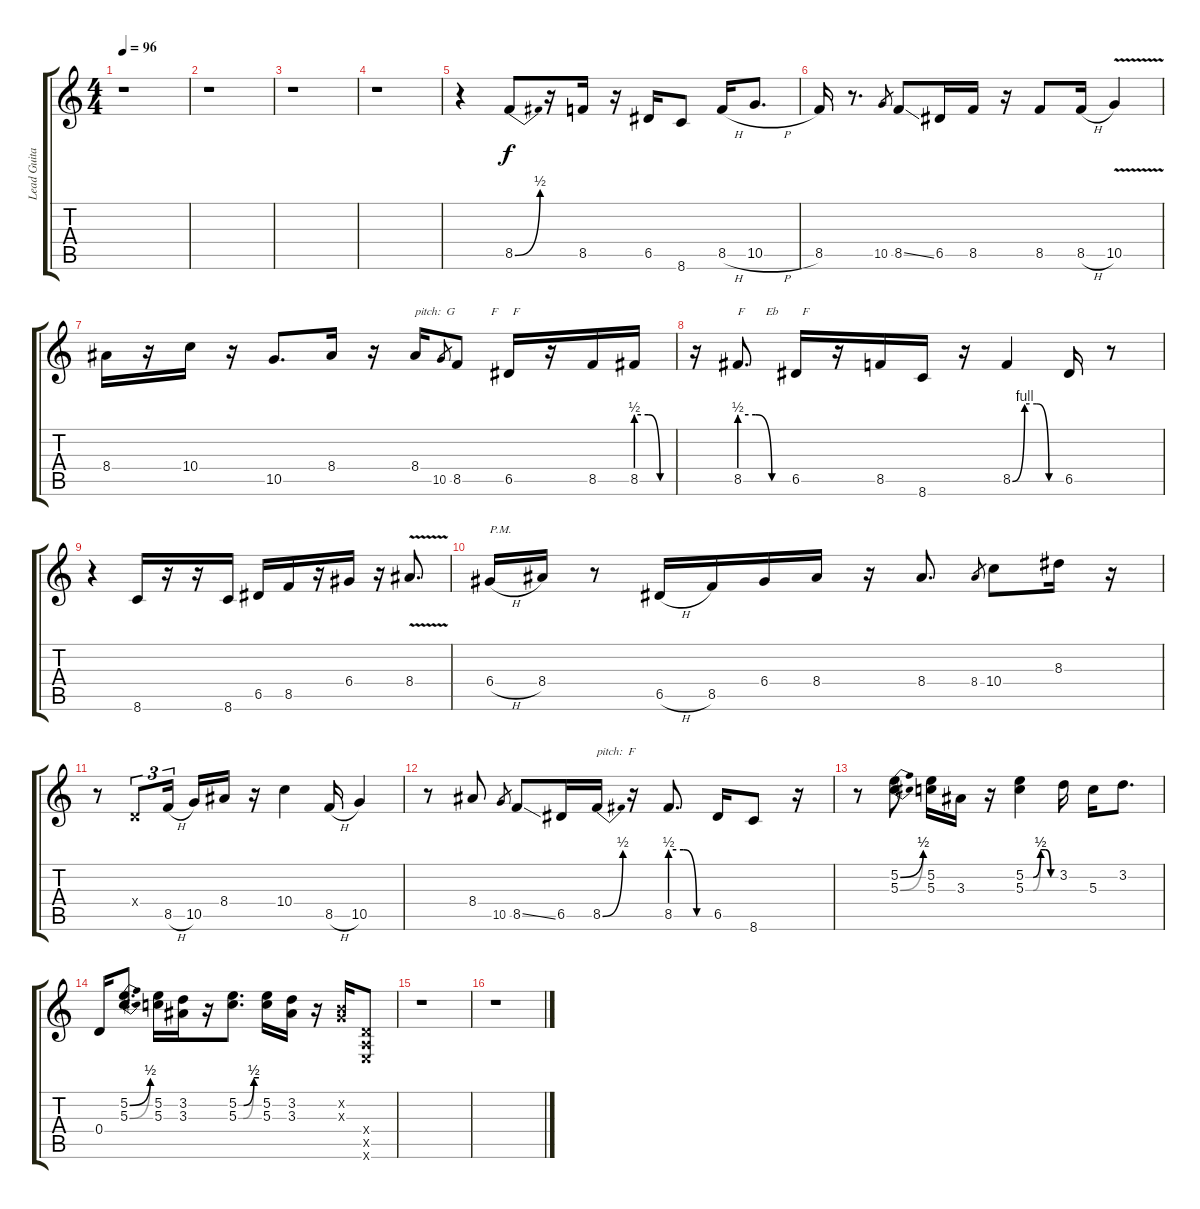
\track ("Lead Guitar" "Lead Guita") {instrument overdrivenguitar}
\staff {score tabs}
\tuning (E4 B3 G3 D3 A2 E2) {hide}
\ts (4 4)
\tempo 96
\clef g2
\ks c
r.1{dy f} |
r.1 |
r.1 |
r.1 |
r.4 8.5{be (bend 0 0 60 2)}.8 r.16 8.5.16 r.16 6.5.16 8.6.8 8.5{h}.16 10.5{h}.8{d} |
8.5.16 r.8{d} 10.5.8{gr} 8.5{ss}.8 6.5.16 8.5.16 r.16 8.5.8 8.5{h}.16 10.5{v}.4 |
8.4.16 r.16 10.4.16 r.16 10.5.8{d} 8.4.16 r.16 8.4.16{txt "pitch:  G            F     F"} 10.5.8{gr} 8.5.8 6.5.16 r.16 8.5.16 8.5{be (custom 0 2 20 2 40 0 60 0)}.16 |
r.16 8.5{be (custom 0 2 20 2 40 0 60 0)}.8{d txt "F       Eb        F"} 6.5.16 r.16 8.5.16 8.6.16 r.16 8.5{be (custom 0 0 15 4 30 4 45 0 60 0)}.4 6.5.16 r.8 |
r.4 8.6.16 r.16 r.16 8.6.16 6.5.16 8.5.16 r.16 6.4.16 r.16 8.4{v}.8{d} |
6.4{h}.16{txt "P.M."} 8.4.16 r.8 6.5{h}.16 8.5.16 6.4.16 8.4.16 r.16 8.4.8{d} 8.4.8{gr} 10.4.8 8.3.16 r.16 |
r.8 0.4{x}.8{tu (3 2)} 8.5{h}.16{tu (3 2)} 10.5.16 8.4.16 r.16 10.4.4 8.5{h}.16 10.5.4 |
r.8 8.4.8 10.5.8{gr} 8.5{ss}.8 6.5.16 8.5{be (bend 0 0 60 2)}.16{txt "pitch:  F"} r.16 8.5{be (custom 0 2 20 2 40 0 60 0)}.8{d} 6.5.16 8.6.8 r.16 |
r.8 (5.2{be (bend 0 0 60 2)} 5.3{be (bend 0 0 60 2)}).8 (5.2 5.3).16 3.3.16 r.16 (5.2{be (custom 0 0 15 0 30 2 40 2 50 0 60 0)} 5.3{be (custom 0 0 15 0 30 2 40 2 51 0 60 0)}).4 3.2.16 5.3.16 3.2.8{d} |
0.4.16 (5.2{be (bend 0 0 60 2)} 5.3{be (bend 0 0 60 2)}).8{d} (5.2 5.3).16 (3.2 3.3).16 r.16 (5.2{be (custom 0 0 15 0 45 2 60 2)} 5.3{be (custom 0 0 14 0 45 2 60 2)}).8{d} (5.2 5.3).16 (3.2 3.3).16 r.16 (0.2{x} 0.3{x}).16 (0.4{x} 0.5{x} 0.6{x}).8 |
r.1 |
r.1
